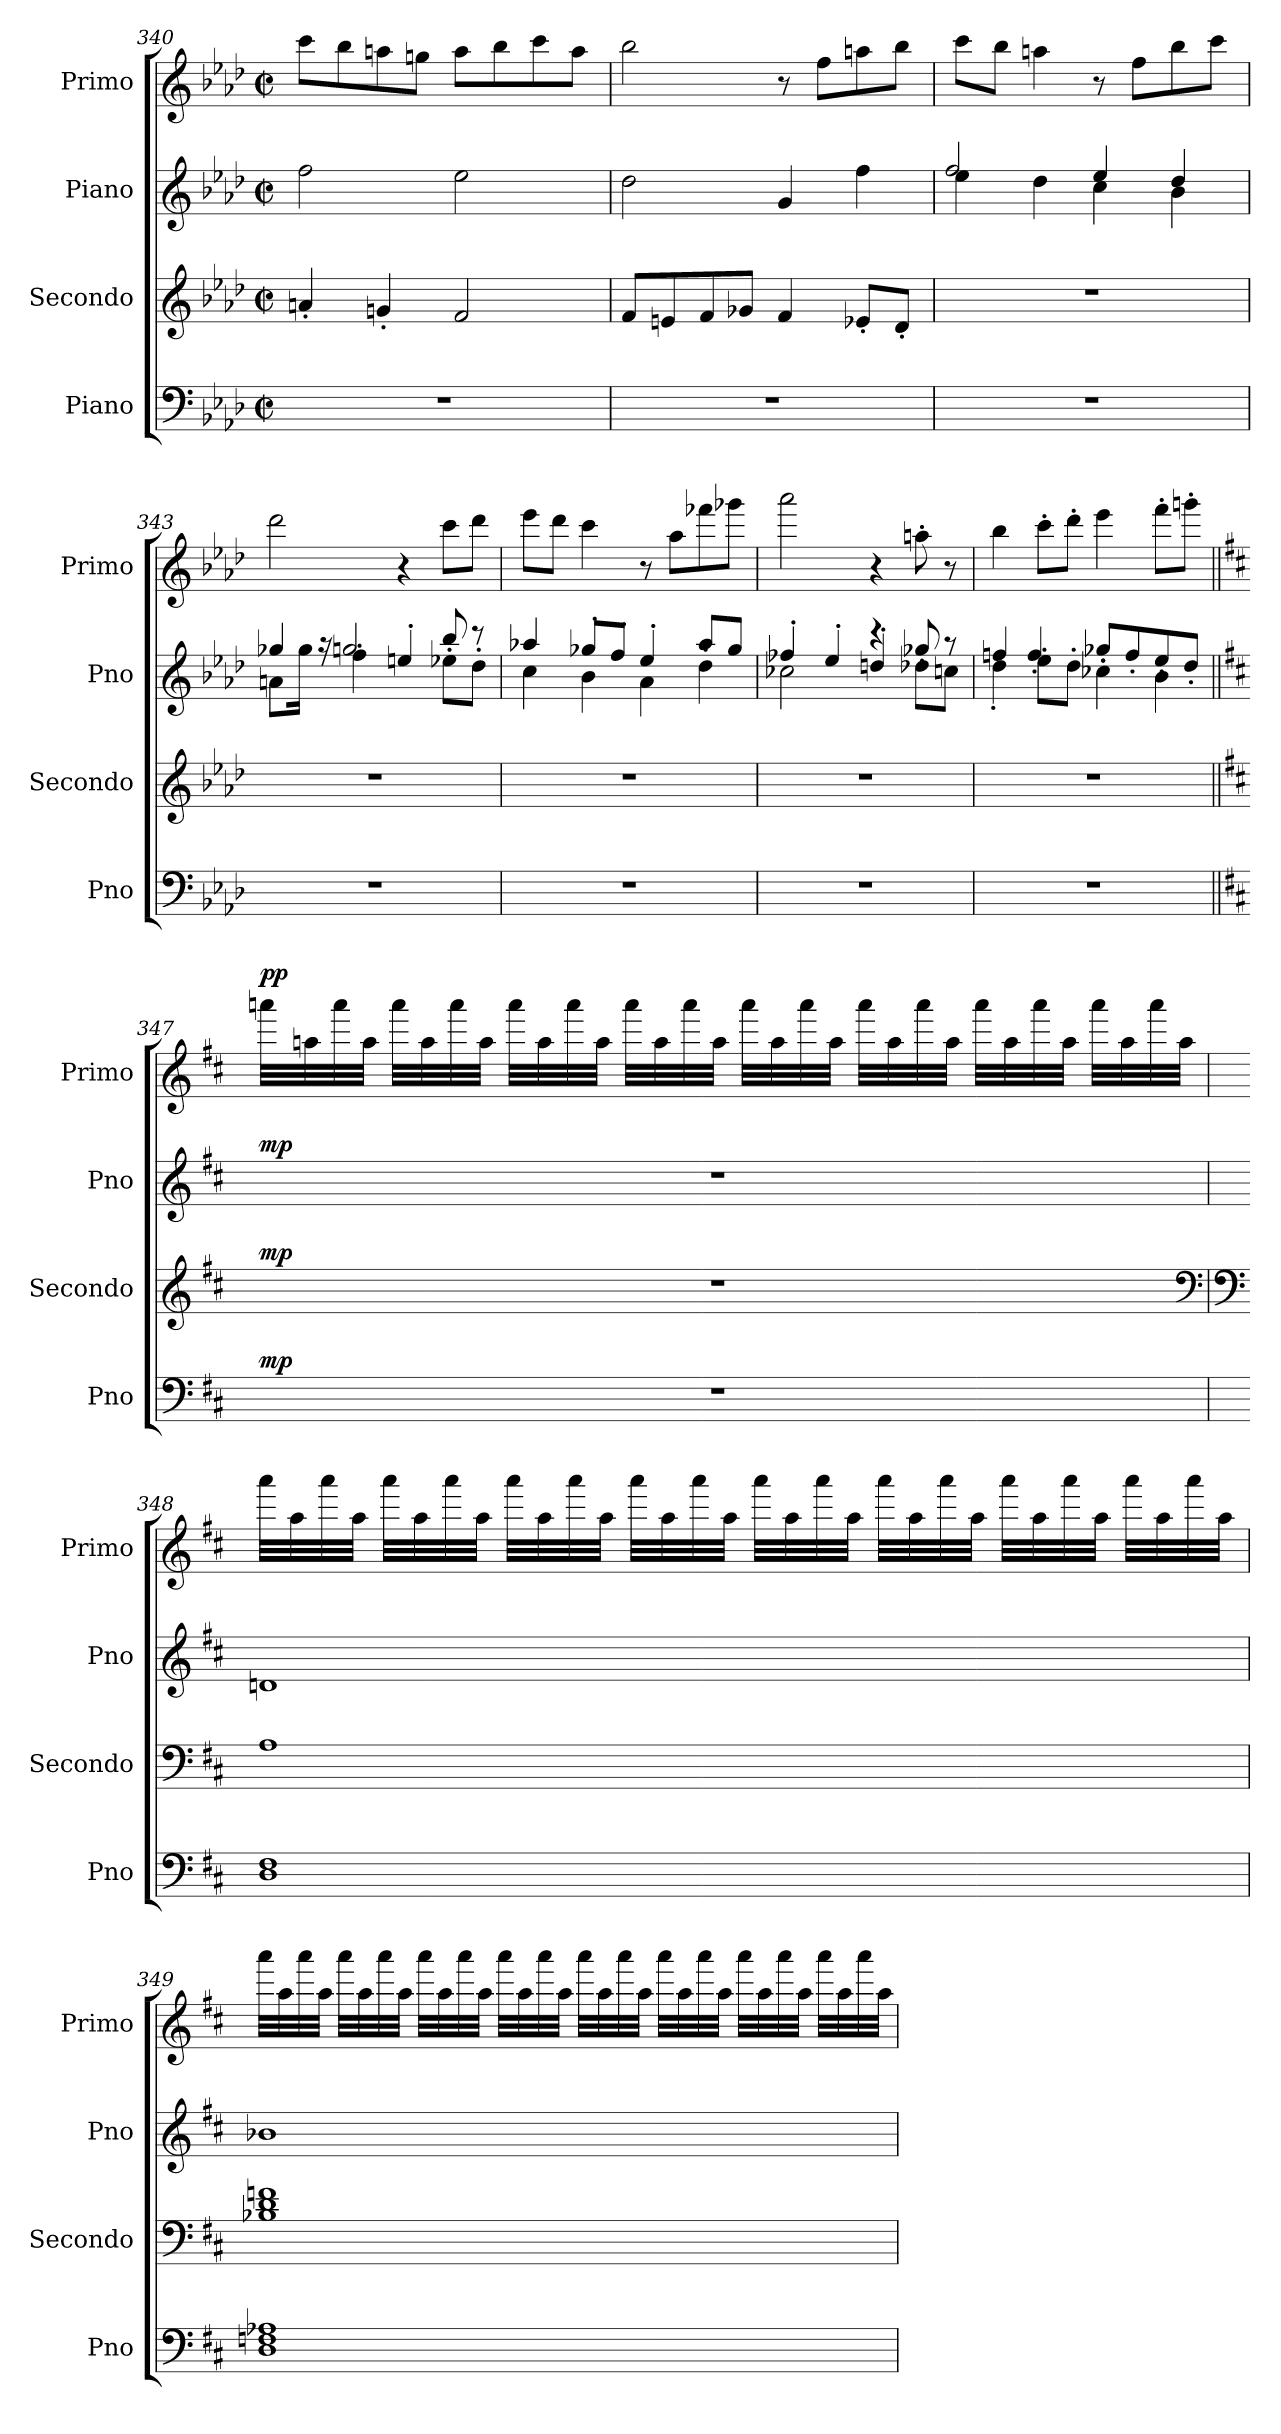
**kern	**dynam	**kern	**dynam	**kern	**dynam	**kern	**dynam
*part4	*part4	*part3	*part3	*part2	*part2	*part1	*part1
*staff4	*staff4	*staff3	*staff3	*staff2	*staff2	*staff1	*staff1
*I"Piano	*	*I"Secondo	*	*I"Piano	*	*I"Primo	*
*I'Pno	*	*I'Secondo	*	*I'Pno	*	*I'Primo	*
*clefF4	*	*clefG2	*	*clefG2	*	*clefG2	*
*k[b-e-a-d-]	*	*k[b-e-a-d-]	*	*k[b-e-a-d-]	*	*k[b-e-a-d-]	*
*A-:	*	*A-:	*	*A-:	*	*A-:	*
*M2/2	*	*M2/2	*	*M2/2	*	*M2/2	*
*met(c|)	*	*met(c|)	*	*met(c|)	*	*met(c|)	*
=340	=340	=340	=340	=340	=340	=340	=340
1r	.	4an'/	.	2ff\	.	8ccc\L	.
.	.	.	.	.	.	8bb-\	.
.	.	4gn'/	.	.	.	8aan\	.
.	.	.	.	.	.	8ggn\J	.
.	.	2f/	.	2ee-\	.	8aa\L	.
.	.	.	.	.	.	8bb-\	.
.	.	.	.	.	.	8ccc\	.
.	.	.	.	.	.	8aa\J	.
!!LO:PB:g=z
=341	=341	=341	=341	=341	=341	=341	=341
1r	.	8f/L	.	2dd-\	.	2bb-\	.
.	.	8en/	.	.	.	.	.
.	.	8f/	.	.	.	.	.
.	.	8g-X/J	.	.	.	.	.
.	.	4f/	.	4g/	.	8r	.
.	.	.	.	.	.	8ff\L	.
.	.	8e-X'/L	.	4ff\	.	8aan\	.
.	.	8d-'/J	.	.	.	8bb-\J	.
=342	=342	=342	=342	=342	=342	=342	=342
*	*	*	*	*^	*	*	*
1r	.	1r	.	4ee-\	2ff/	.	8ccc\L	.
.	.	.	.	.	.	.	8bb-\J	.
.	.	.	.	4dd-\	.	.	4aan\	.
.	.	.	.	4cc\	4ee-/	.	8r	.
.	.	.	.	.	.	.	8ff\L	.
.	.	.	.	4b-\	4dd-/	.	8bb-\	.
.	.	.	.	.	.	.	8ccc\J	.
!!LO:PB:g=z
=343	=343	=343	=343	=343	=343	=343	=343	=343
1r	.	1r	.	4gg-X/	8an\L	.	2ddd-\	.
.	.	.	.	.	16gg-\Jk	.	.	.
.	.	.	.	.	16raa	.	.	.
.	.	.	.	4ff'\	2ggn/	.	.	.
.	.	.	.	4een'/	.	.	4r	.
.	.	.	.	8ee-X'\L	8bb-/	.	8ccc\L	.
.	.	.	.	8dd-'\J	8rccc	.	8ddd-\J	.
=344	=344	=344	=344	=344	=344	=344	=344	=344
1r	.	1r	.	4aa-X/	4cc\	.	8eee-\L	.
.	.	.	.	.	.	.	8ddd-\J	.
.	.	.	.	8gg-X'/L	4b-\	.	4ccc\	.
.	.	.	.	8ff'/J	.	.	.	.
.	.	.	.	4ee-'/	4a-\	.	8r	.
.	.	.	.	.	.	.	8aa-\L	.
.	.	.	.	4dd-'\	8aa-/L	.	8fff-X\	.
.	.	.	.	.	8gg-/J	.	8ggg-X\J	.
=345	=345	=345	=345	=345	=345	=345	=345	=345
1r	.	1r	.	4ff-X'/	2cc-X\	.	2aaa-\	.
.	.	.	.	4ee-'/	.	.	.	.
.	.	.	.	4ddn'/	4rccc	.	4r	.
.	.	.	.	8dd-X\L	8gg-X'/	.	8aan'\	.
.	.	.	.	8ccn\J	8raa	.	8r	.
!!LO:PB:g=z
=346	=346	=346	=346	=346	=346	=346	=346	=346
1r	.	1r	.	4ffn/	4dd-'\	.	4bb-\	.
.	.	.	.	8ee-'\L	4ff'/	.	8ccc'\L	.
.	.	.	.	8dd-'\J	.	.	8ddd-'\J	.
.	.	.	.	4cc-X'\	8gg-X'/L	.	4eee-\	.
.	.	.	.	.	8ff'/	.	.	.
.	.	.	.	4b-'\	8ee-'/	.	8fff'\L	.
.	.	.	.	.	8dd-'/J	.	8gggn'\J	.
*	*	*	*	*v	*v	*	*	*
!!LO:PB:g=z
=347||	=347||	=347||	=347||	=347||	=347||	=347||	=347||
*k[f#c#]	*	*k[f#c#]	*	*k[f#c#]	*	*k[f#c#]	*
*D:	*	*D:	*	*D:	*	*D:	*
*	*	*	*	*^	*	*	*
!	!LO:DY:a	!	!LO:DY:a	!	!	!LO:DY:a	!	!LO:DY:a
*	*	*	*	*v	*v	*	*	*
1r	mp	1r	mp	1r	mp	32aaan\LLL	pp
.	.	.	.	.	.	32aan\	.
.	.	.	.	.	.	32aaa\	.
.	.	.	.	.	.	32aa\JJJ	.
.	.	.	.	.	.	32aaa\LLL	.
.	.	.	.	.	.	32aa\	.
.	.	.	.	.	.	32aaa\	.
.	.	.	.	.	.	32aa\JJJ	.
.	.	.	.	.	.	32aaa\LLL	.
.	.	.	.	.	.	32aa\	.
.	.	.	.	.	.	32aaa\	.
.	.	.	.	.	.	32aa\JJJ	.
.	.	.	.	.	.	32aaa\LLL	.
.	.	.	.	.	.	32aa\	.
.	.	.	.	.	.	32aaa\	.
.	.	.	.	.	.	32aa\JJJ	.
.	.	.	.	.	.	32aaa\LLL	.
.	.	.	.	.	.	32aa\	.
.	.	.	.	.	.	32aaa\	.
.	.	.	.	.	.	32aa\JJJ	.
.	.	.	.	.	.	32aaa\LLL	.
.	.	.	.	.	.	32aa\	.
.	.	.	.	.	.	32aaa\	.
.	.	.	.	.	.	32aa\JJJ	.
.	.	.	.	.	.	32aaa\LLL	.
.	.	.	.	.	.	32aa\	.
.	.	.	.	.	.	32aaa\	.
.	.	.	.	.	.	32aa\JJJ	.
.	.	.	.	.	.	32aaa\LLL	.
.	.	.	.	.	.	32aa\	.
.	.	.	.	.	.	32aaa\	.
.	.	.	.	.	.	32aa\JJJ	.
*	*	*clefF4	*	*	*	*	*
!!LO:LB:g=z
=348	=348	=348	=348	=348	=348	=348	=348
*	*	*clefF4	*	*	*	*	*
1D 1F#	.	1A	.	1dn	.	32aaa\LLL	.
.	.	.	.	.	.	32aa\	.
.	.	.	.	.	.	32aaa\	.
.	.	.	.	.	.	32aa\JJJ	.
.	.	.	.	.	.	32aaa\LLL	.
.	.	.	.	.	.	32aa\	.
.	.	.	.	.	.	32aaa\	.
.	.	.	.	.	.	32aa\JJJ	.
.	.	.	.	.	.	32aaa\LLL	.
.	.	.	.	.	.	32aa\	.
.	.	.	.	.	.	32aaa\	.
.	.	.	.	.	.	32aa\JJJ	.
.	.	.	.	.	.	32aaa\LLL	.
.	.	.	.	.	.	32aa\	.
.	.	.	.	.	.	32aaa\	.
.	.	.	.	.	.	32aa\JJJ	.
.	.	.	.	.	.	32aaa\LLL	.
.	.	.	.	.	.	32aa\	.
.	.	.	.	.	.	32aaa\	.
.	.	.	.	.	.	32aa\JJJ	.
.	.	.	.	.	.	32aaa\LLL	.
.	.	.	.	.	.	32aa\	.
.	.	.	.	.	.	32aaa\	.
.	.	.	.	.	.	32aa\JJJ	.
.	.	.	.	.	.	32aaa\LLL	.
.	.	.	.	.	.	32aa\	.
.	.	.	.	.	.	32aaa\	.
.	.	.	.	.	.	32aa\JJJ	.
.	.	.	.	.	.	32aaa\LLL	.
.	.	.	.	.	.	32aa\	.
.	.	.	.	.	.	32aaa\	.
.	.	.	.	.	.	32aa\JJJ	.
!!LO:PB:g=z
=349	=349	=349	=349	=349	=349	=349	=349
1D 1Fn 1A-X	.	1B-X 1d 1fn	.	1b-X	.	32aaa\LLL	.
.	.	.	.	.	.	32aa\	.
.	.	.	.	.	.	32aaa\	.
.	.	.	.	.	.	32aa\JJJ	.
.	.	.	.	.	.	32aaa\LLL	.
.	.	.	.	.	.	32aa\	.
.	.	.	.	.	.	32aaa\	.
.	.	.	.	.	.	32aa\JJJ	.
.	.	.	.	.	.	32aaa\LLL	.
.	.	.	.	.	.	32aa\	.
.	.	.	.	.	.	32aaa\	.
.	.	.	.	.	.	32aa\JJJ	.
.	.	.	.	.	.	32aaa\LLL	.
.	.	.	.	.	.	32aa\	.
.	.	.	.	.	.	32aaa\	.
.	.	.	.	.	.	32aa\JJJ	.
.	.	.	.	.	.	32aaa\LLL	.
.	.	.	.	.	.	32aa\	.
.	.	.	.	.	.	32aaa\	.
.	.	.	.	.	.	32aa\JJJ	.
.	.	.	.	.	.	32aaa\LLL	.
.	.	.	.	.	.	32aa\	.
.	.	.	.	.	.	32aaa\	.
.	.	.	.	.	.	32aa\JJJ	.
.	.	.	.	.	.	32aaa\LLL	.
.	.	.	.	.	.	32aa\	.
.	.	.	.	.	.	32aaa\	.
.	.	.	.	.	.	32aa\JJJ	.
.	.	.	.	.	.	32aaa\LLL	.
.	.	.	.	.	.	32aa\	.
.	.	.	.	.	.	32aaa\	.
.	.	.	.	.	.	32aa\JJJ	.
=	=	=	=	=	=	=	=
*-	*-	*-	*-	*-	*-	*-	*-
